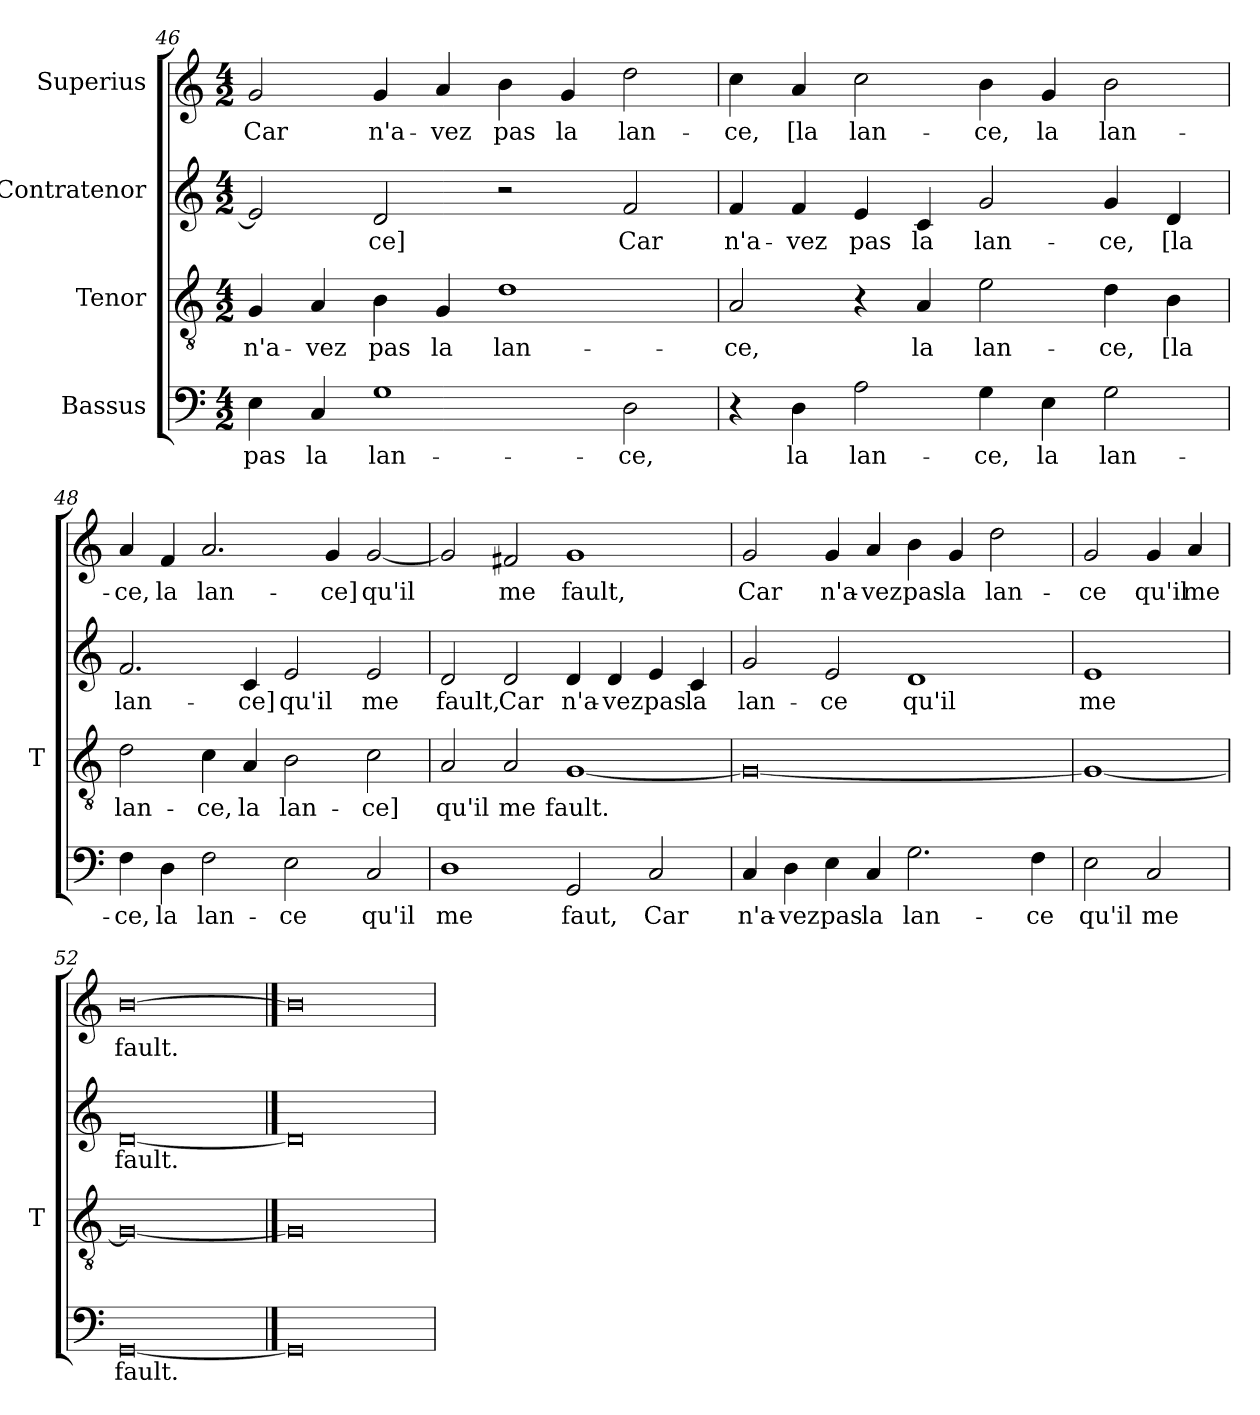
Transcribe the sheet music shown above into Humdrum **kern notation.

**kern	**text	**kern	**text	**kern	**text	**kern	**text
*part4	*part4	*part3	*part3	*part2	*part2	*part1	*part1
*staff4	*staff4	*staff3	*staff3	*staff2	*staff2	*staff1	*staff1
*I"Bassus	*	*I"Tenor	*	*I"Contratenor	*	*I"Superius	*
*	*	*I'T	*	*	*	*	*
*clefF4	*	*clefGv2	*	*clefG2	*	*clefG2	*
*k[]	*	*k[]	*	*k[]	*	*k[]	*
*M4/2	*	*M4/2	*	*M4/2	*	*M4/2	*
=46	=46	=46	=46	=46	=46	=46	=46
4E	-pas	4G	n'a-	2e]	.	2g	-Car
4C	-la	4A	-vez	.	.	.	.
1G	lan-	4B	-pas	2d	-ce]	4g	n'a-
.	.	4G	-la	.	.	4a	-vez
.	.	1d	lan-	2r	.	4b	-pas
.	.	.	.	.	.	4g	-la
2D	-ce,	.	.	2f	-Car	2dd	lan-
=47	=47	=47	=47	=47	=47	=47	=47
4r	.	2A	-ce,	4f	n'a-	4cc	-ce,
4D	-la	.	.	4f	-vez	4a	-[la
2A	lan-	4r	.	4e	-pas	2cc	lan-
.	.	4A	-la	4c	-la	.	.
4G	-ce,	2e	lan-	2g	lan-	4b	-ce,
4E	-la	.	.	.	.	4g	-la
2G	lan-	4d	-ce,	4g	-ce,	2b	lan-
.	.	4B	-[la	4d	-[la	.	.
=48	=48	=48	=48	=48	=48	=48	=48
4F	-ce,	2d	lan-	2.f	lan-	4a	-ce,
4D	-la	.	.	.	.	4f	-la
2F	lan-	4c	-ce,	.	.	2.a	lan-
.	.	4A	-la	4c	-ce]	.	.
2E	-ce	2B	lan-	2e	-qu'il	.	.
.	.	.	.	.	.	4g	-ce]
2C	-qu'il	2c	-ce]	2e	-me	[2g	-qu'il
=49	=49	=49	=49	=49	=49	=49	=49
1D	-me	2A	-qu'il	2d	-fault,	2g]	.
.	.	2A	-me	2d	-Car	2f#X	-me
2GG	-faut,	[1G	-fault.	4d	n'a-	1g	-fault,
.	.	.	.	4d	-vez	.	.
2C	-Car	.	.	4e	-pas	.	.
.	.	.	.	4c	-la	.	.
=50	=50	=50	=50	=50	=50	=50	=50
4C	n'a-	0G_	.	2g	lan-	2g	-Car
4D	-vez	.	.	.	.	.	.
4E	-pas	.	.	2e	-ce	4g	n'a-
4C	-la	.	.	.	.	4a	-vez
2.G	lan-	.	.	1d	-qu'il	4b	-pas
.	.	.	.	.	.	4g	-la
.	.	.	.	.	.	2dd	lan-
4F	-ce	.	.	.	.	.	.
=51	=51	=51	=51	=51	=51	=51	=51
2E	-qu'il	1G_	.	1e	-me	2g	-ce
2C	-me	.	.	.	.	4g	-qu'il
.	.	.	.	.	.	4a	-me
=52	=52	=52	=52	=52	=52	=52	=52
[0GG	-fault.	0G_	.	[0d	-fault.	[0b	-fault.
==53	==53	==53	==53	==53	==53	==53	==53
0GG]	.	0G]	.	0d]	.	0b]	.
=	=	=	=	=	=	=	=
*-	*-	*-	*-	*-	*-	*-	*-
